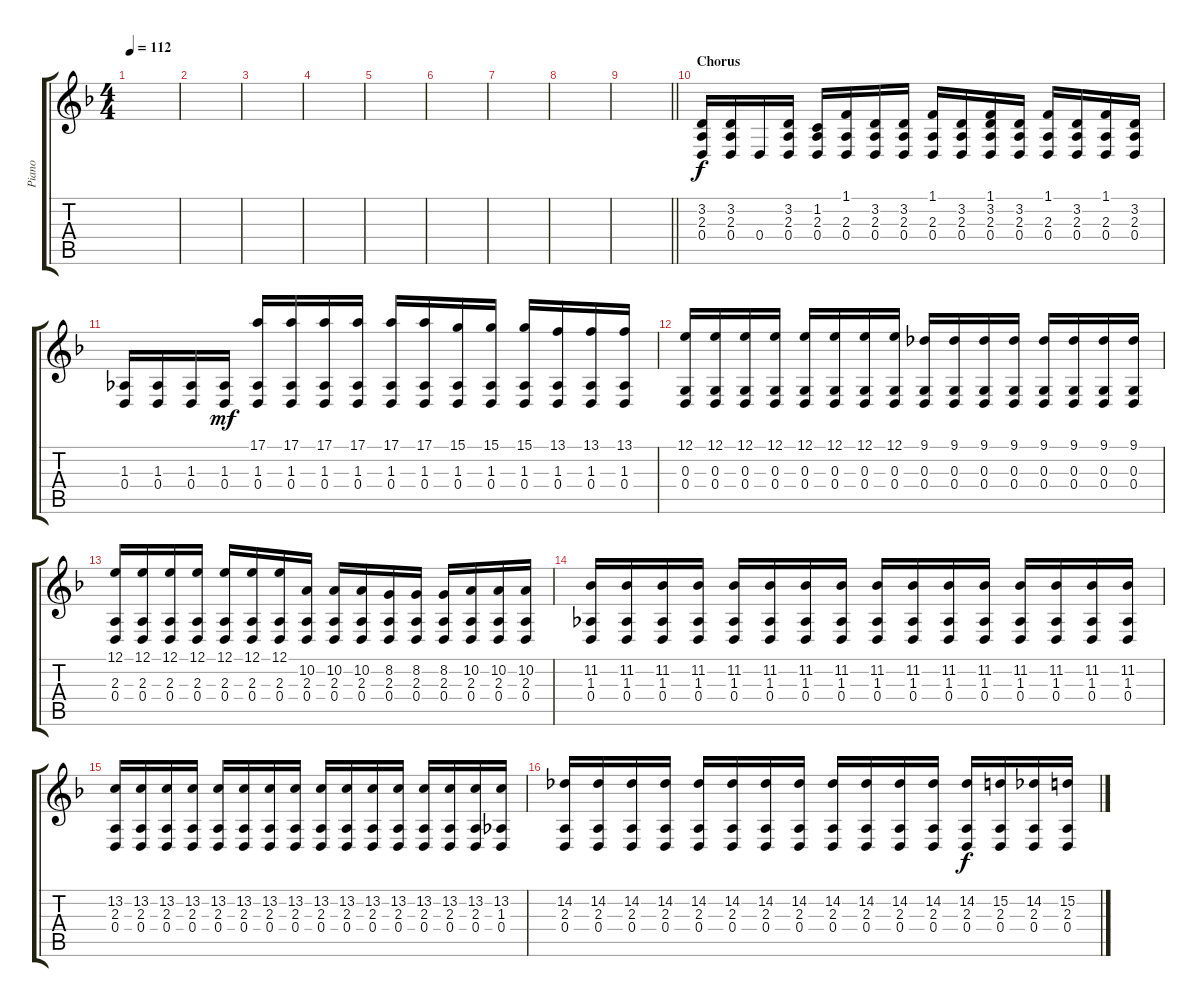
\track ("Piano" "Piano") {instrument acousticgrandpiano}
\staff {score tabs}
\tuning (E4 B3 G3 D3 A2 D2) {hide}
\ts (4 4)
\tempo 112
\clef g2
\ks dminor
|
|
|
|
|
|
|
|
\barLineRight lightlight
|
\section ("" "Chorus")
(3.2 2.3 0.4).16 (3.2 2.3 0.4).16 0.4.16 (3.2 2.3 0.4).16 (1.2 2.3 0.4).16 (1.1 2.3 0.4).16 (3.2 2.3 0.4).16 (3.2 2.3 0.4).16 (1.1 2.3 0.4).16 (3.2 2.3 0.4).16 (1.1 3.2 2.3 0.4).16 (3.2 2.3 0.4).16 (1.1 2.3 0.4).16 (3.2 2.3 0.4).16 (1.1 2.3 0.4).16 (3.2 2.3 0.4).16 |
(1.3 0.4).16 (1.3 0.4).16 (1.3 0.4).16 (1.3 0.4).16{dy mf} (17.1 1.3 0.4).16 (17.1 1.3 0.4).16 (17.1 1.3 0.4).16 (17.1 1.3 0.4).16 (17.1 1.3 0.4).16 (17.1 1.3 0.4).16 (15.1 1.3 0.4).16 (15.1 1.3 0.4).16 (15.1 1.3 0.4).16 (13.1 1.3 0.4).16 (13.1 1.3 0.4).16 (13.1 1.3 0.4).16 |
(12.1 0.3 0.4).16 (12.1 0.3 0.4).16 (12.1 0.3 0.4).16 (12.1 0.3 0.4).16 (12.1 0.3 0.4).16 (12.1 0.3 0.4).16 (12.1 0.3 0.4).16 (12.1 0.3 0.4).16 (9.1 0.3 0.4).16 (9.1 0.3 0.4).16 (9.1 0.3 0.4).16 (9.1 0.3 0.4).16 (9.1 0.3 0.4).16 (9.1 0.3 0.4).16 (9.1 0.3 0.4).16 (9.1 0.3 0.4).16 |
(12.1 2.3 0.4).16 (12.1 2.3 0.4).16 (12.1 2.3 0.4).16 (12.1 2.3 0.4).16 (12.1 2.3 0.4).16 (12.1 2.3 0.4).16 (12.1 2.3 0.4).16 (10.2 2.3 0.4).16 (10.2 2.3 0.4).16 (10.2 2.3 0.4).16 (8.2 2.3 0.4).16 (8.2 2.3 0.4).16 (8.2 2.3 0.4).16 (10.2 2.3 0.4).16 (10.2 2.3 0.4).16 (10.2 2.3 0.4).16 |
(11.2 1.3 0.4).16 (11.2 1.3 0.4).16 (11.2 1.3 0.4).16 (11.2 1.3 0.4).16 (11.2 1.3 0.4).16 (11.2 1.3 0.4).16 (11.2 1.3 0.4).16 (11.2 1.3 0.4).16 (11.2 1.3 0.4).16 (11.2 1.3 0.4).16 (11.2 1.3 0.4).16 (11.2 1.3 0.4).16 (11.2 1.3 0.4).16 (11.2 1.3 0.4).16 (11.2 1.3 0.4).16 (11.2 1.3 0.4).16 |
(13.2 2.3 0.4).16 (13.2 2.3 0.4).16 (13.2 2.3 0.4).16 (13.2 2.3 0.4).16 (13.2 2.3 0.4).16 (13.2 2.3 0.4).16 (13.2 2.3 0.4).16 (13.2 2.3 0.4).16 (13.2 2.3 0.4).16 (13.2 2.3 0.4).16 (13.2 2.3 0.4).16 (13.2 2.3 0.4).16 (13.2 2.3 0.4).16 (13.2 2.3 0.4).16 (13.2 2.3 0.4).16 (13.2 1.3 0.4).16 |
(14.2 2.3 0.4).16 (14.2 2.3 0.4).16 (14.2 2.3 0.4).16 (14.2 2.3 0.4).16 (14.2 2.3 0.4).16 (14.2 2.3 0.4).16 (14.2 2.3 0.4).16 (14.2 2.3 0.4).16 (14.2 2.3 0.4).16 (14.2 2.3 0.4).16 (14.2 2.3 0.4).16 (14.2 2.3 0.4).16 (14.2 2.3 0.4).16{dy f} (15.2 2.3 0.4).16 (14.2 2.3 0.4).16 (15.2 2.3 0.4).16
